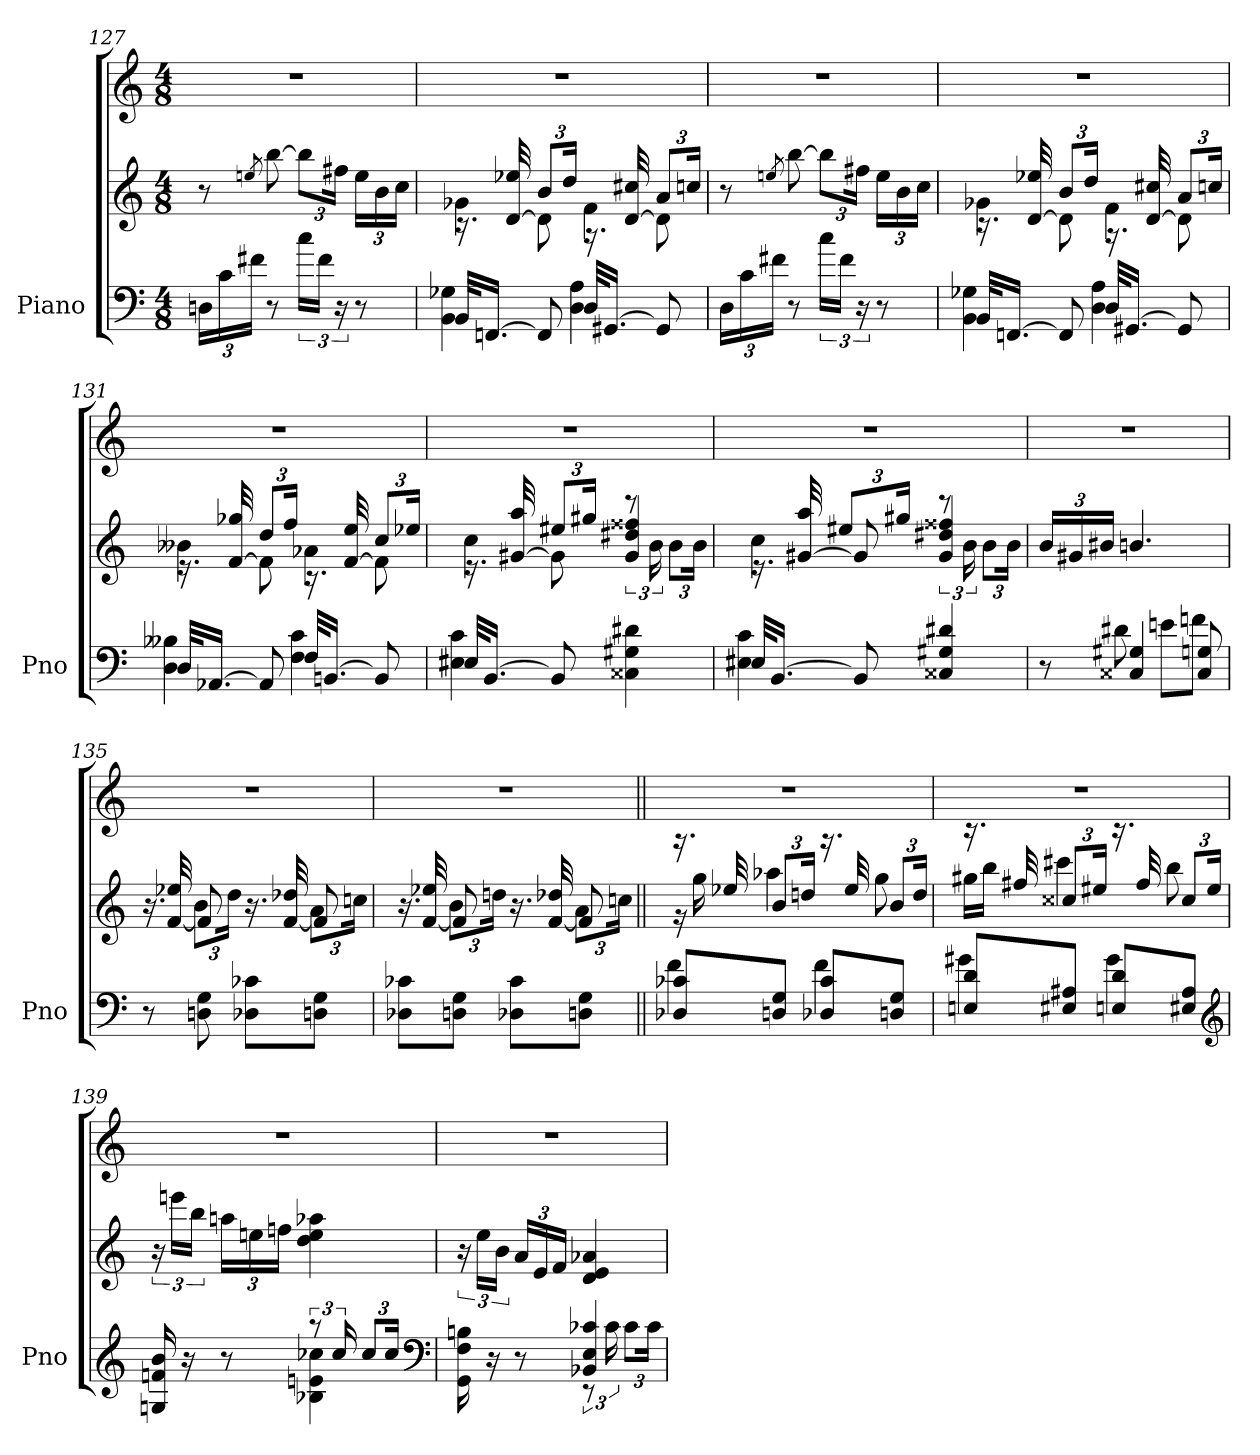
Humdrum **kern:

**kern	**kern	**kern
*part1	*part1	*part1
*staff3	*staff2	*staff1
*I"Piano	*	*
*I'Pno	*	*
*clefF4	*clefG2	*clefG2
*k[]	*k[]	*k[]
*M4/8	*M4/8	*M4/8
=127	=127	=127
24DnLL	8r	2r
24c	.	.
24f#XJJ	.	.
.	8qeen	.
8r	[8bb	.
24ccLL	12bbL]	.
24f#JJ	.	.
24r	24ff#XJk	.
8r	24eeLL	.
.	24b	.
.	24ccJJ	.
=128	=128	=128
*^	*^	*
*	*	*	*^	*
32BBKLL	4BB 4G-X	8ryy	4g-X	16.r	2r
[16.FFnJJ	.	.	.	.	.
.	.	.	.	[32d 32ee-X	.
8FF]	.	8d\]	.	12bL	.
.	.	.	.	24ddJk	.
32DKLL	4D 4A	8ryy	4f	16.r	.
[16.GG#XJJ	.	.	.	.	.
.	.	.	.	[32d 32cc#X	.
8GG#]	.	8d\]	.	12aL	.
.	.	.	.	24ccnJk	.
*v	*v	*	*	*	*
*	*v	*v	*v	*
=129	=129	=129
24DLL	8r	2r
24c	.	.
24f#XJJ	.	.
.	8qeen	.
8r	[8bb	.
24ccLL	12bbL]	.
24f#JJ	.	.
24r	24ff#XJk	.
8r	24eeLL	.
.	24b	.
.	24ccJJ	.
=130	=130	=130
*^	*^	*
*	*	*	*^	*
32BBKLL	4BB 4G-X	8ryy	4g-X	16.r	2r
[16.FFnJJ	.	.	.	.	.
.	.	.	.	[32d 32ee-X	.
8FF]	.	8d\]	.	12bL	.
.	.	.	.	24ddJk	.
32DKLL	4D 4A	8ryy	4f	16.r	.
[16.GG#XJJ	.	.	.	.	.
.	.	.	.	[32d 32cc#X	.
8GG#]	.	8d\]	.	12aL	.
.	.	.	.	24ccnJk	.
=131	=131	=131	=131	=131	=131
32DKLL	4D 4B--X	8ryy	4b--X	16.r	2r
[16.AA-XJJ	.	.	.	.	.
.	.	.	.	[32f 32gg-X	.
8AA-]	.	8f\]	.	12ddL	.
.	.	.	.	24ffJk	.
32FKLL	4F 4c	8ryy	4a-X	16.r	.
[16.BBnJJ	.	.	.	.	.
.	.	.	.	[32f 32ee	.
8BB]	.	8f\]	.	12ccL	.
.	.	.	.	24ee-XJk	.
=132	=132	=132	=132	=132	=132
32E#XKLL	4E#X 4c	8ryy	4cc	16.r	2r
[16.BBJJ	.	.	.	.	.
.	.	.	.	[32g#X 32aa	.
8BB]	.	8g#\]	.	12ee#XL	.
.	.	.	.	24gg#XJk	.
8ryy	4C##X 4G#X 4d#X	8ryy	12r	4g# 4dd#X 4ff##X	.
.	.	.	24b	.	.
8ryy	.	8ryy	12bL	.	.
.	.	.	24bJk	.	.
=133	=133	=133	=133	=133	=133
32E#XKLL	4E#X 4c	8ryy	4cc	16.r	2r
[16.BBJJ	.	.	.	.	.
.	.	.	.	[32g#X 32aa	.
8BB]	.	8g#]	.	12ee#XL	.
.	.	.	.	24gg#XJk	.
8ryy	4C##X/ 4G#X/ 4d#X/	8ryy	12r	4g# 4dd#X 4ff##X	.
.	.	.	24b	.	.
8ryy	.	8ryy	12bL	.	.
.	.	.	24bJk	.	.
*	*	*v	*v	*v	*
=134	=134	=134	=134
8ryy	8r	24bLL	2r
.	.	24g#X	.
.	.	24b#XJJ	.
4C##X 4G#X	8d#X	4.bn/	.
.	8enL	.	.
8C## 8Gn	8fnJ	.	.
*v	*v	*	*
=135	=135	=135
*	*^	*
8r	8ryy	16.r	2r
.	.	[32f/ 32ee-X/	.
8Dn 8G	8f]	12bL	.
.	.	24ddJk	.
8D-X 8c-XL	8ryy	16.r	.
.	.	[32f 32dd-X	.
8Dn 8GJ	8f]	12aL	.
.	.	24ccnJk	.
=136	=136	=136	=136
8D-X 8c-XL	8ryy	16.r	2r
.	.	[32f/ 32ee-X/	.
8Dn 8GJ	8f]	12bL	.
.	.	24ddnJk	.
8D-X 8c-L	8ryy	16.r	.
.	.	[32f 32dd-X	.
8Dn 8GJ	8f]	12aL	.
.	.	24ccnJk	.
=137||	=137||	=137||	=137||
*^	*	*	*
8D-X 8c-XL	4f	16.r	16r	2r
.	.	.	16gg	.
.	.	32ee-X	.	.
8Dn 8GJ	.	12bL	4aa-X	.
.	.	24ddnJk	.	.
8D-X 8c-L	4f	16.r	.	.
.	.	32ee-	.	.
8Dn 8GJ	.	12bL	8gg	.
.	.	24ddJk	.	.
=138	=138	=138	=138	=138
8En 8dL	4g#X	16.r	16gg#XLL	2r
.	.	.	16bbJJ	.
.	.	32ff#X	.	.
8E#X 8A#XJ	.	12cc##XL	4ccc#X	.
.	.	24ee#XJk	.	.
8En 8dL	4g#	16.r	.	.
.	.	32ff#	.	.
8E#X 8A#J	.	12cc##L	8bb	.
.	.	24ee#Jk	.	.
*	*	*v	*v	*
*clefG2	*	*	*
=139	=139	=139	=139
16Gn 16fn 16b	4ryy	24r	2r
.	.	24eeenLL	.
16r	.	.	.
.	.	24bbJJ	.
8r	.	24aanLL	.
.	.	24een	.
.	.	24ffnJJ	.
12r	4B-X 4en 4cc-X	4dd 4ee 4aa-X	.
24cc-	.	.	.
12cc-L	.	.	.
24cc-Jk	.	.	.
*clefF4	*	*	*
=140	=140	=140	=140
16GG 16F 16Bn	4ryy	24r	2r
.	.	24eeLL	.
16r	.	.	.
.	.	24bJJ	.
8r	.	24aLL	.
.	.	24e	.
.	.	24fJJ	.
4BB-X 4E 4c-X	12r	4d 4e 4a-X	.
.	24c-	.	.
.	12c-L	.	.
.	24c-Jk	.	.
*v	*v	*	*
=	=	=
*-	*-	*-
